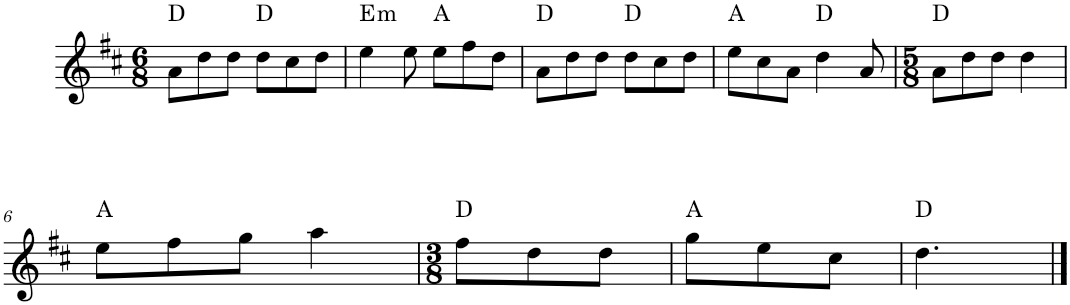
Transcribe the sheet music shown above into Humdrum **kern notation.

**kern	**harte
*part1	*part1
*staff1	*
*I"Piano	*
*I'Pno.	*
*clefG2	*
*k[f#c#]	*
*M6/8	*
=1	=1
8a\L	D:maj
8dd\	.
8dd\J	.
8dd\L	D:maj
8cc#\	.
8dd\J	.
=2	=2
!	!LO:H:kt=m
4ee\	E:min
8ee\	.
8ee\L	A:maj
8ff#\	.
8dd\J	.
=3	=3
8a\L	D:maj
8dd\	.
8dd\J	.
8dd\L	D:maj
8cc#\	.
8dd\J	.
=4	=4
8ee\L	A:maj
8cc#\	.
8a\J	.
4dd\	D:maj
8a/	.
=5	=5
*M5/8	*
8a\L	D:maj
8dd\	.
8dd\J	.
4dd\	.
!!LO:LB:g=z
=6	=6
8ee\L	A:maj
8ff#\	.
8gg\J	.
4aa\	.
=7	=7
*M3/8	*
8ff#\L	D:maj
8dd\	.
8dd\J	.
=8	=8
8gg\L	A:maj
8ee\	.
8cc#\J	.
=9	=9
4.dd\	D:maj
==	==
*-	*-
